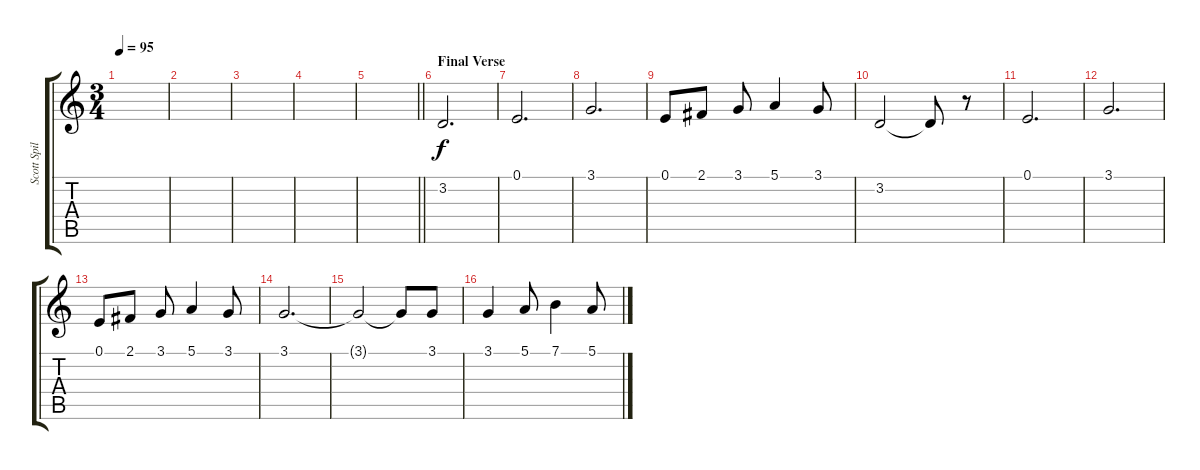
\track ("Scott Spillane - Flugelhorn" "Scott Spil") {instrument trombone}
\staff {score tabs}
\tuning (E4 B3 G3 D3 A2 E2) {hide}
\ts (3 4)
\tempo 95
\clef g2
\ks c
|
|
|
|
\barLineRight lightlight
|
\section ("" "Final Verse")
3.2.2{d} |
0.1.2{d} |
3.1.2{d} |
0.1.8 2.1.8 3.1.8 5.1.4 3.1.8 |
3.2.2 3.2{t}.8 r.8 |
0.1.2{d} |
3.1.2{d} |
0.1.8 2.1.8 3.1.8 5.1.4 3.1.8 |
3.1.2{d volume 9} |
3.1{t}.2 3.1{t}.8 3.1.8{volume 15} |
3.1.4 5.1.8 7.1.4 5.1.8
